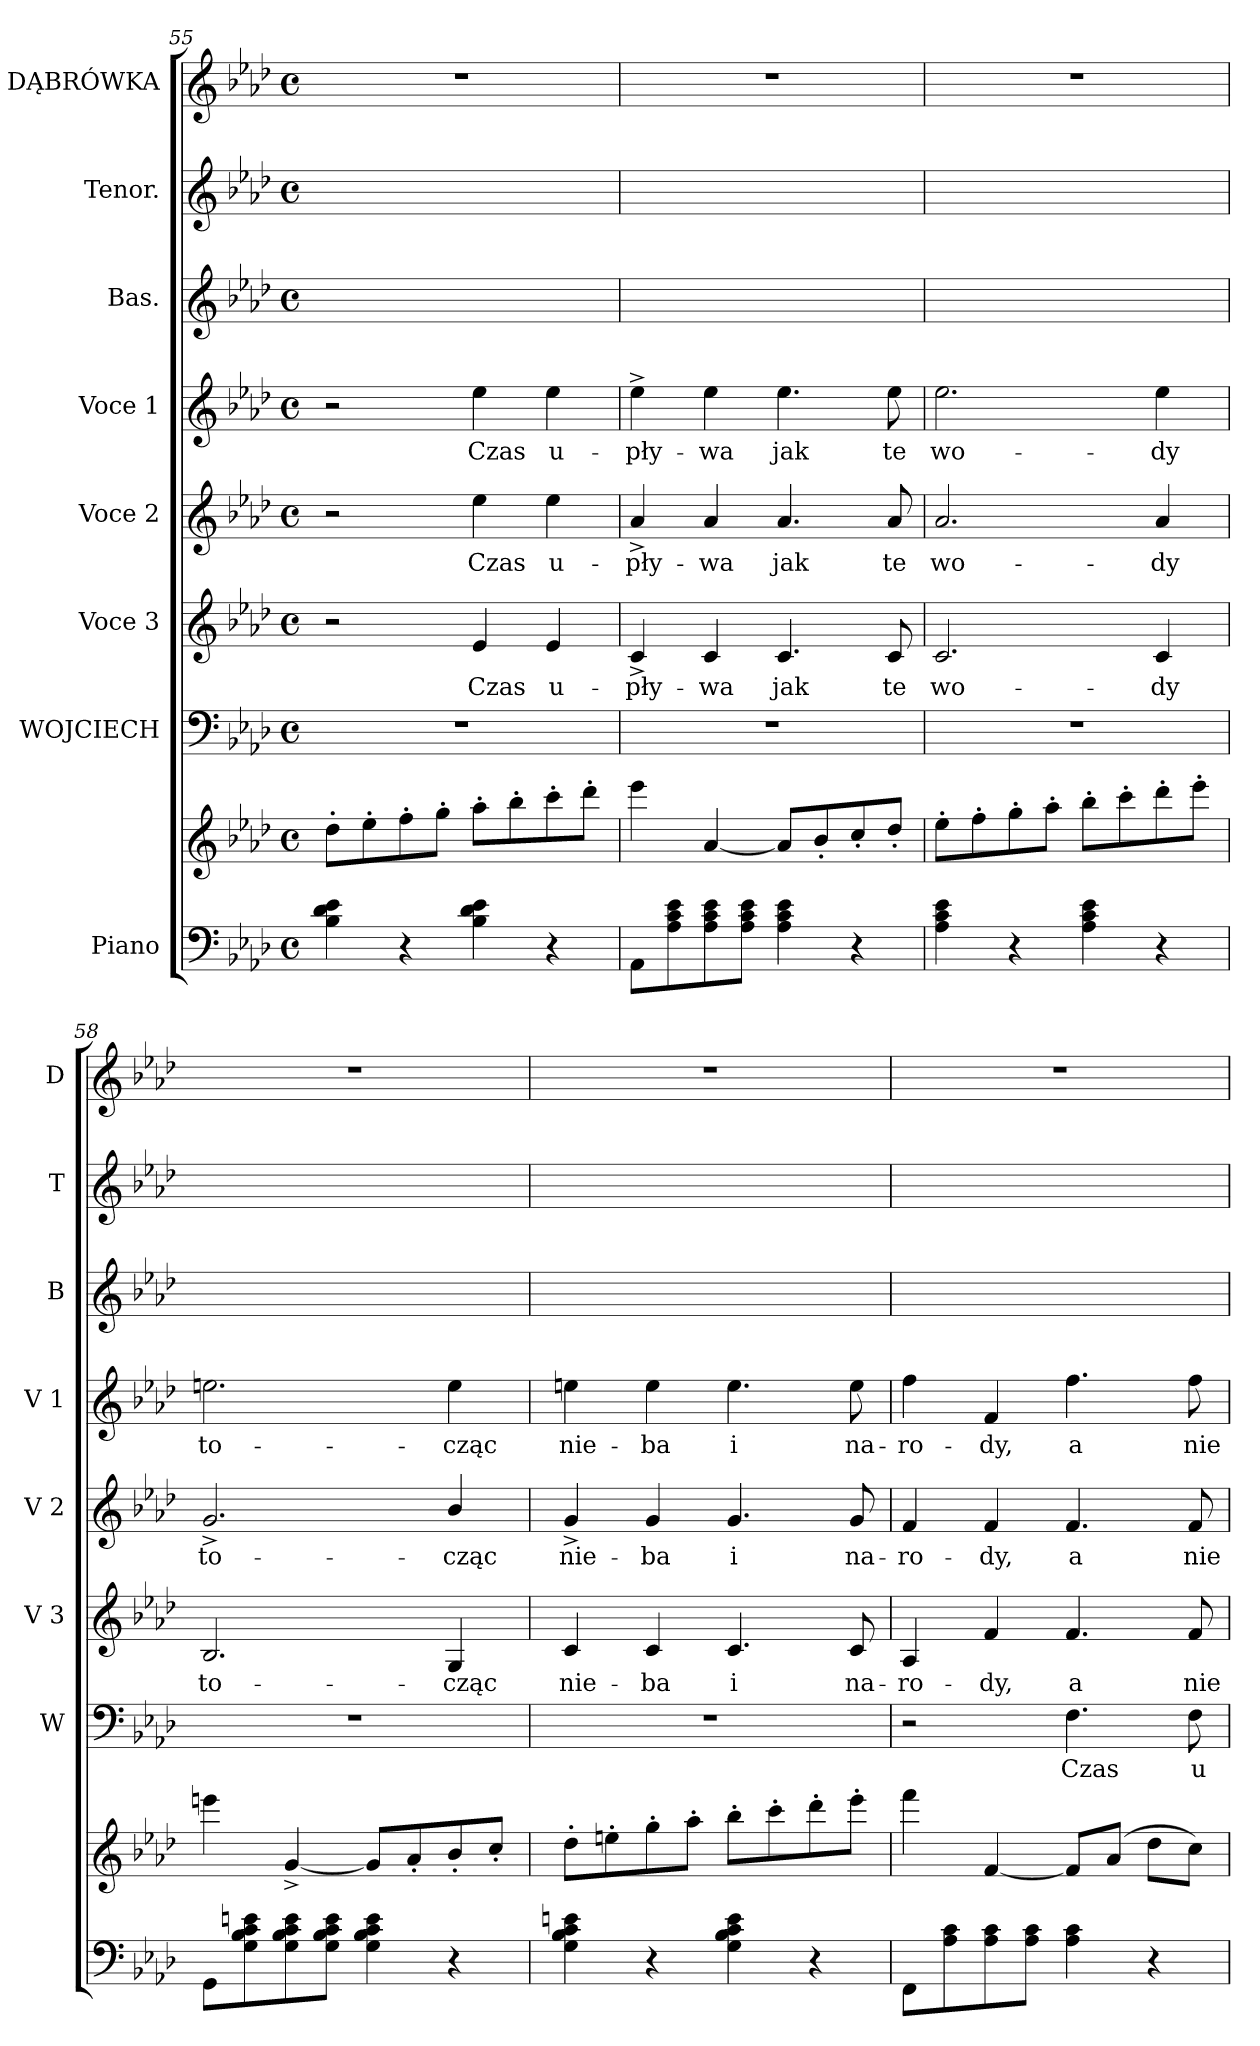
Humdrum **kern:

**kern	**kern	**kern	**text	**kern	**text	**kern	**text	**kern	**text	**kern	**kern	**kern
*part8	*part8	*part7	*part7	*part6	*part6	*part5	*part5	*part4	*part4	*part3	*part2	*part1
*staff9	*staff8	*staff7	*staff7	*staff6	*staff6	*staff5	*staff5	*staff4	*staff4	*staff3	*staff2	*staff1
*I"Piano	*	*I"WOJCIECH	*	*I"Voce 3	*	*I"Voce 2	*	*I"Voce 1	*	*I"Bas.	*I"Tenor.	*I"DĄBRÓWKA
*	*	*I'W	*	*I'V 3	*	*I'V 2	*	*I'V 1	*	*I'B	*I'T	*I'D
*clefF4	*clefG2	*clefF4	*	*clefG2	*	*clefG2	*	*clefG2	*	*clefG2	*clefG2	*clefG2
*k[b-e-a-d-]	*k[b-e-a-d-]	*k[b-e-a-d-]	*	*k[b-e-a-d-]	*	*k[b-e-a-d-]	*	*k[b-e-a-d-]	*	*k[b-e-a-d-]	*k[b-e-a-d-]	*k[b-e-a-d-]
*M4/4	*M4/4	*M4/4	*	*M4/4	*	*M4/4	*	*M4/4	*	*M4/4	*M4/4	*M4/4
*met(c)	*met(c)	*met(c)	*	*met(c)	*	*met(c)	*	*met(c)	*	*met(c)	*met(c)	*met(c)
=55	=55	=55	=55	=55	=55	=55	=55	=55	=55	=55	=55	=55
4B-\ 4d-\ 4e-\	8dd-'\L	1r	.	2r	.	2r	.	2r	.	1ryy	1ryy	1r
.	8ee-'\	.	.	.	.	.	.	.	.	.	.	.
4r	8ff'\	.	.	.	.	.	.	.	.	.	.	.
.	8gg'\J	.	.	.	.	.	.	.	.	.	.	.
4B-\ 4d-\ 4e-\	8aa-'\L	.	.	4e-/	Czas	4ee-\	Czas	4ee-\	Czas	.	.	.
.	8bb-'\	.	.	.	.	.	.	.	.	.	.	.
4r	8ccc'\	.	.	4e-/	u-	4ee-\	u-	4ee-\	u-	.	.	.
.	8ddd-'\J	.	.	.	.	.	.	.	.	.	.	.
=56	=56	=56	=56	=56	=56	=56	=56	=56	=56	=56	=56	=56
8AA-\L	4eee-\	1r	.	4c^/	-pły-	4a-^/	-pły-	4ee-^\	-pły-	1ryy	1ryy	1r
8A-\ 8c\ 8e-\	.	.	.	.	.	.	.	.	.	.	.	.
8A-\ 8c\ 8e-\	[4a-/	.	.	4c/	-wa	4a-/	-wa	4ee-\	-wa	.	.	.
8A-\ 8c\ 8e-\J	.	.	.	.	.	.	.	.	.	.	.	.
4A-\ 4c\ 4e-\	8a-/L]	.	.	4.c/	jak	4.a-/	jak	4.ee-\	jak	.	.	.
.	8b-'/	.	.	.	.	.	.	.	.	.	.	.
4r	8cc'/	.	.	.	.	.	.	.	.	.	.	.
.	8dd-'/J	.	.	8c/	te	8a-/	te	8ee-\	te	.	.	.
=57	=57	=57	=57	=57	=57	=57	=57	=57	=57	=57	=57	=57
4A-\ 4c\ 4e-\	8ee-'\L	1r	.	2.c/	wo-	2.a-/	wo-	2.ee-\	wo-	1ryy	1ryy	1r
.	8ff'\	.	.	.	.	.	.	.	.	.	.	.
4r	8gg'\	.	.	.	.	.	.	.	.	.	.	.
.	8aa-'\J	.	.	.	.	.	.	.	.	.	.	.
4A-\ 4c\ 4e-\	8bb-'\L	.	.	.	.	.	.	.	.	.	.	.
.	8ccc'\	.	.	.	.	.	.	.	.	.	.	.
4r	8ddd-'\	.	.	4c/	-dy	4a-/	-dy	4ee-\	-dy	.	.	.
.	8eee-'\J	.	.	.	.	.	.	.	.	.	.	.
=58	=58	=58	=58	=58	=58	=58	=58	=58	=58	=58	=58	=58
8GG\L	4eeen\	1r	.	2.B-/	to-	2.g^/	to-	2.een\	to-	1ryy	1ryy	1r
8G\ 8B-\ 8c\ 8en\	.	.	.	.	.	.	.	.	.	.	.	.
8G\ 8B-\ 8c\ 8e\	[4g^/	.	.	.	.	.	.	.	.	.	.	.
8G\ 8B-\ 8c\ 8e\J	.	.	.	.	.	.	.	.	.	.	.	.
4G\ 4B-\ 4c\ 4e\	8g/L]	.	.	.	.	.	.	.	.	.	.	.
.	8a-'/	.	.	.	.	.	.	.	.	.	.	.
4r	8b-'/	.	.	4G/	-cząc	4b-/	-cząc	4ee\	-cząc	.	.	.
.	8cc'/J	.	.	.	.	.	.	.	.	.	.	.
=59	=59	=59	=59	=59	=59	=59	=59	=59	=59	=59	=59	=59
4G\ 4B-\ 4c\ 4en\	8dd-'\L	1r	.	4c/	nie-	4g^/	nie-	4een\	nie-	1ryy	1ryy	1r
.	8een'\	.	.	.	.	.	.	.	.	.	.	.
4r	8gg'\	.	.	4c/	-ba	4g/	-ba	4ee\	-ba	.	.	.
.	8aa-'\J	.	.	.	.	.	.	.	.	.	.	.
4G\ 4B-\ 4c\ 4e\	8bb-'\L	.	.	4.c/	i	4.g/	i	4.ee\	i	.	.	.
.	8ccc'\	.	.	.	.	.	.	.	.	.	.	.
4r	8ddd-'\	.	.	.	.	.	.	.	.	.	.	.
.	8eee-'\J	.	.	8c/	na-	8g/	na-	8ee\	na-	.	.	.
=60	=60	=60	=60	=60	=60	=60	=60	=60	=60	=60	=60	=60
8FF\L	4fff\	2r	.	4A-/	-ro-	4f/	-ro-	4ff\	-ro-	1ryy	1ryy	1r
8A-\ 8c\	.	.	.	.	.	.	.	.	.	.	.	.
8A-\ 8c\	[4f/	.	.	4f/	-dy,	4f/	-dy,	4f/	-dy,	.	.	.
8A-\ 8c\J	.	.	.	.	.	.	.	.	.	.	.	.
4A-\ 4c\	8f/L]	4.F\	Czas	4.f/	a	4.f/	a	4.ff\	a	.	.	.
.	(8a-/J	.	.	.	.	.	.	.	.	.	.	.
4r	8dd-\L	.	.	.	.	.	.	.	.	.	.	.
.	8cc\J)	8F\	u-	8f/	nie	8f/	nie	8ff\	nie	.	.	.
=	=	=	=	=	=	=	=	=	=	=	=	=
*-	*-	*-	*-	*-	*-	*-	*-	*-	*-	*-	*-	*-
